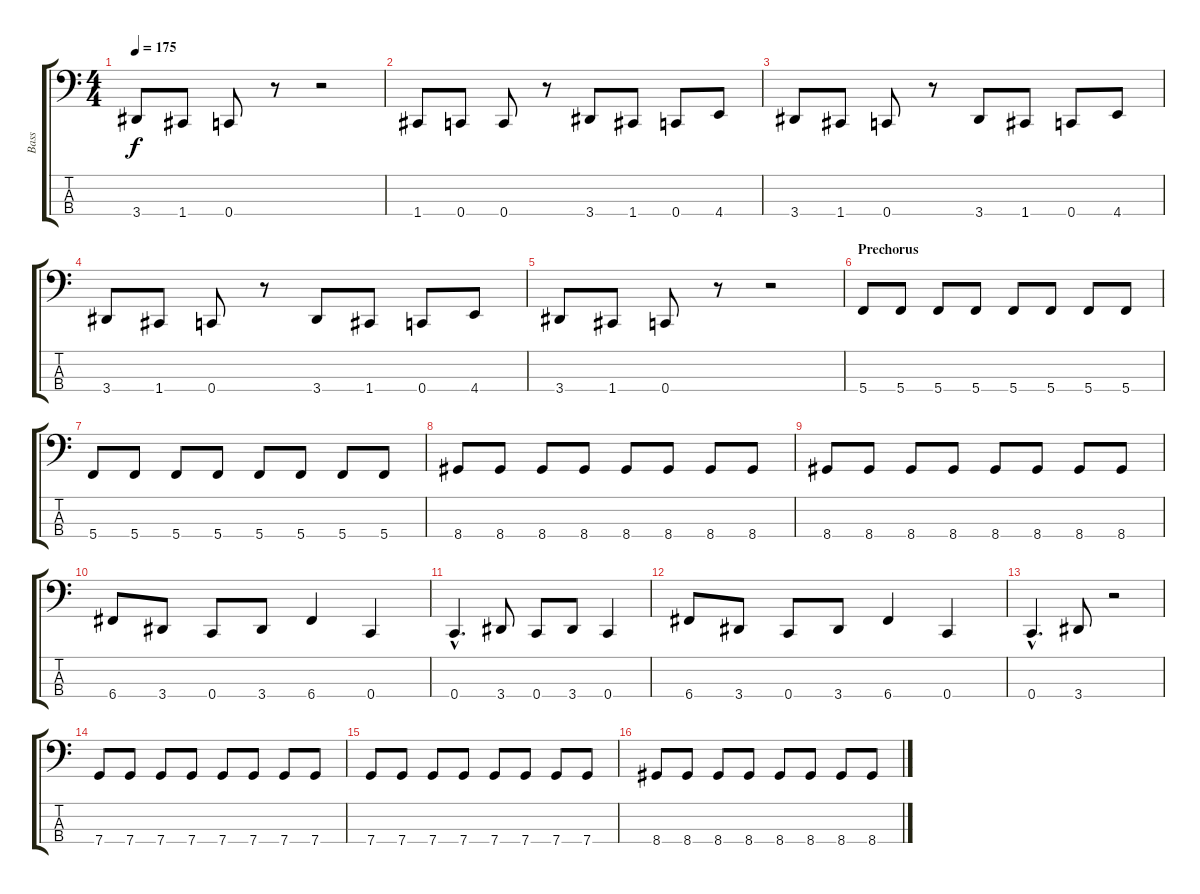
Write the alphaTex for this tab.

\track ("Bass" "Bass") {instrument electricbassfinger}
\staff {score tabs}
\tuning (F2 C2 G1 C1) {hide}
\ts (4 4)
\tempo 175
\clef f4
\ks c
3.4.8{dy f} 1.4.8 0.4.8 r.8 r.2 |
1.4.8 0.4.8 0.4.8 r.8 3.4.8 1.4.8 0.4.8 4.4.8 |
3.4.8 1.4.8 0.4.8 r.8 3.4.8 1.4.8 0.4.8 4.4.8 |
3.4.8 1.4.8 0.4.8 r.8 3.4.8 1.4.8 0.4.8 4.4.8 |
3.4.8 1.4.8 0.4.8 r.8 r.2 |
\section ("" "Prechorus")
5.4.8 5.4.8 5.4.8 5.4.8 5.4.8 5.4.8 5.4.8 5.4.8 |
5.4.8 5.4.8 5.4.8 5.4.8 5.4.8 5.4.8 5.4.8 5.4.8 |
8.4.8 8.4.8 8.4.8 8.4.8 8.4.8 8.4.8 8.4.8 8.4.8 |
8.4.8 8.4.8 8.4.8 8.4.8 8.4.8 8.4.8 8.4.8 8.4.8 |
6.4.8 3.4.8 0.4.8 3.4.8 6.4.4 0.4.4 |
0.4{hac}.4{d} 3.4.8 0.4.8 3.4.8 0.4.4 |
6.4.8 3.4.8 0.4.8 3.4.8 6.4.4 0.4.4 |
0.4{hac}.4{d} 3.4.8 r.2 |
7.4.8 7.4.8 7.4.8 7.4.8 7.4.8 7.4.8 7.4.8 7.4.8 |
7.4.8 7.4.8 7.4.8 7.4.8 7.4.8 7.4.8 7.4.8 7.4.8 |
8.4.8 8.4.8 8.4.8 8.4.8 8.4.8 8.4.8 8.4.8 8.4.8
